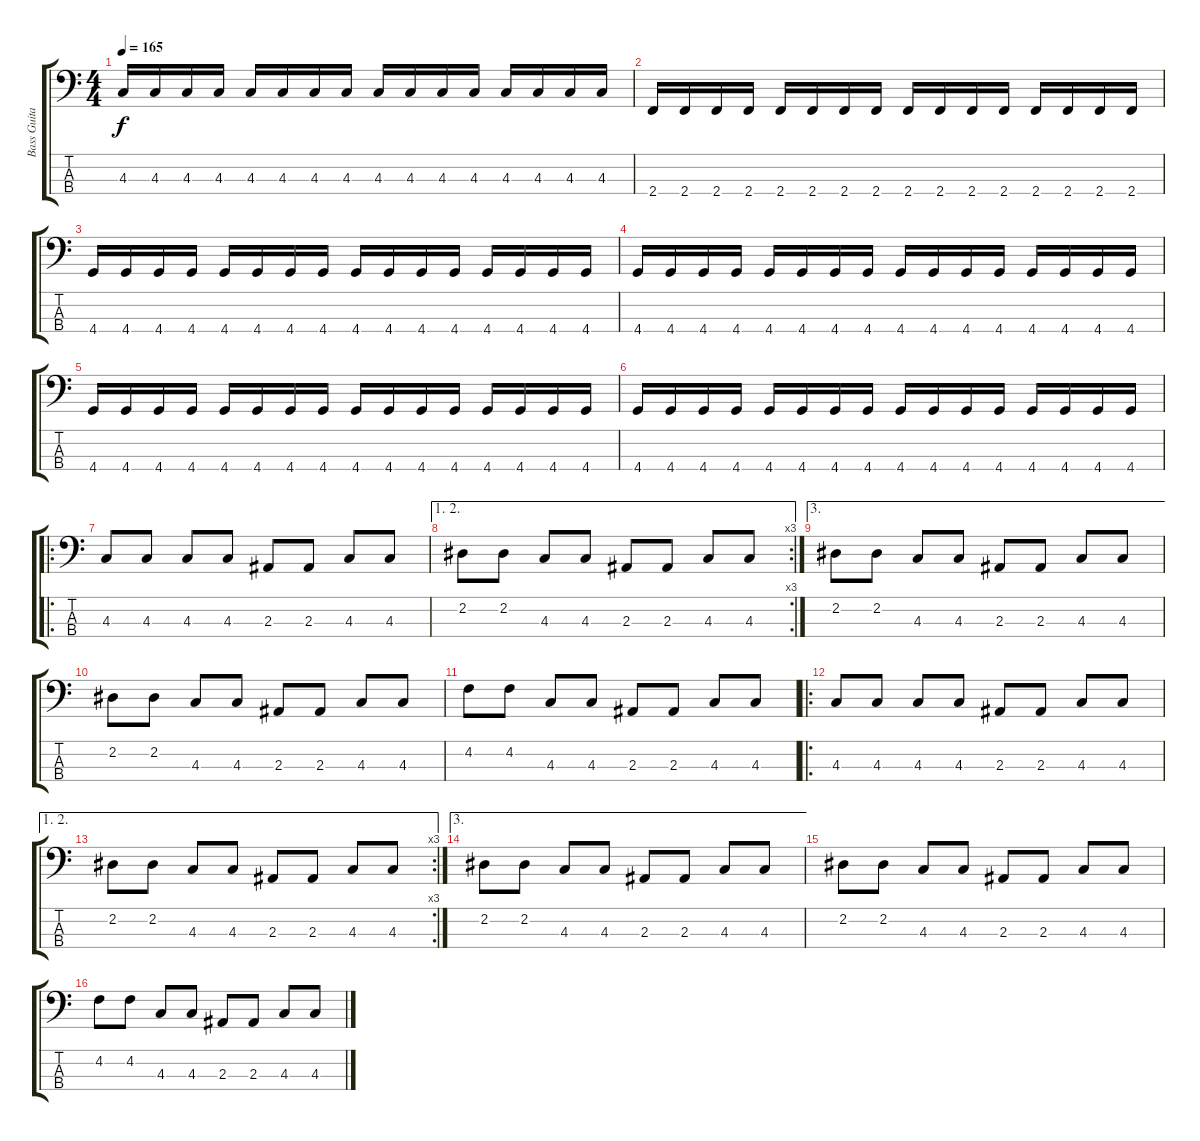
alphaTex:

\track ("Bass Guitar" "Bass Guita") {instrument electricbasspick}
\staff {score tabs}
\tuning (Gb2 Db2 Ab1 Eb1) {hide}
\ts (4 4)
\tempo 165
\clef f4
\ks c
4.3.16{dy f} 4.3.16 4.3.16 4.3.16 4.3.16 4.3.16 4.3.16 4.3.16 4.3.16 4.3.16 4.3.16 4.3.16 4.3.16 4.3.16 4.3.16 4.3.16 |
2.4.16 2.4.16 2.4.16 2.4.16 2.4.16 2.4.16 2.4.16 2.4.16 2.4.16 2.4.16 2.4.16 2.4.16 2.4.16 2.4.16 2.4.16 2.4.16 |
4.4.16 4.4.16 4.4.16 4.4.16 4.4.16 4.4.16 4.4.16 4.4.16 4.4.16 4.4.16 4.4.16 4.4.16 4.4.16 4.4.16 4.4.16 4.4.16 |
4.4.16 4.4.16 4.4.16 4.4.16 4.4.16 4.4.16 4.4.16 4.4.16 4.4.16 4.4.16 4.4.16 4.4.16 4.4.16 4.4.16 4.4.16 4.4.16 |
4.4.16 4.4.16 4.4.16 4.4.16 4.4.16 4.4.16 4.4.16 4.4.16 4.4.16 4.4.16 4.4.16 4.4.16 4.4.16 4.4.16 4.4.16 4.4.16 |
4.4.16 4.4.16 4.4.16 4.4.16 4.4.16 4.4.16 4.4.16 4.4.16 4.4.16 4.4.16 4.4.16 4.4.16 4.4.16 4.4.16 4.4.16 4.4.16 |
\ro
4.3.8 4.3.8 4.3.8 4.3.8 2.3.8 2.3.8 4.3.8 4.3.8 |
\ae (1 2)
\rc 3
2.2.8 2.2.8 4.3.8 4.3.8 2.3.8 2.3.8 4.3.8 4.3.8 |
\ae 3
2.2.8 2.2.8 4.3.8 4.3.8 2.3.8 2.3.8 4.3.8 4.3.8 |
2.2.8 2.2.8 4.3.8 4.3.8 2.3.8 2.3.8 4.3.8 4.3.8 |
4.2.8 4.2.8 4.3.8 4.3.8 2.3.8 2.3.8 4.3.8 4.3.8 |
\ro
4.3.8 4.3.8 4.3.8 4.3.8 2.3.8 2.3.8 4.3.8 4.3.8 |
\ae (1 2)
\rc 3
2.2.8 2.2.8 4.3.8 4.3.8 2.3.8 2.3.8 4.3.8 4.3.8 |
\ae 3
2.2.8 2.2.8 4.3.8 4.3.8 2.3.8 2.3.8 4.3.8 4.3.8 |
2.2.8 2.2.8 4.3.8 4.3.8 2.3.8 2.3.8 4.3.8 4.3.8 |
4.2.8 4.2.8 4.3.8 4.3.8 2.3.8 2.3.8 4.3.8 4.3.8
